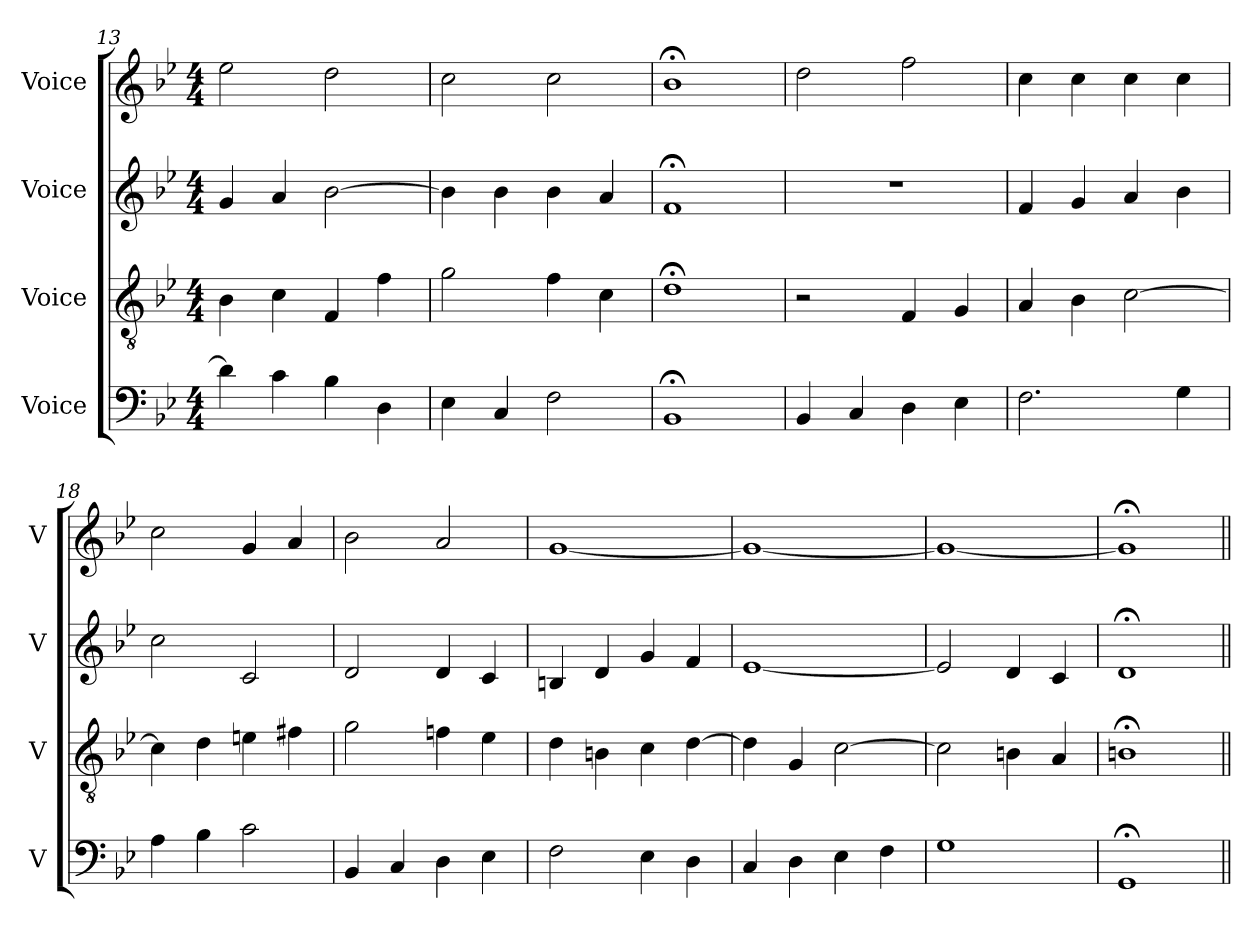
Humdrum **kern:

**kern	**kern	**kern	**kern
*part4	*part3	*part2	*part1
*staff4	*staff3	*staff2	*staff1
*I"Voice	*I"Voice	*I"Voice	*I"Voice
*I'V	*I'V	*I'V	*I'V
*clefF4	*clefGv2	*clefG2	*clefG2
*k[b-e-]	*k[b-e-]	*k[b-e-]	*k[b-e-]
*M4/4	*M4/4	*M4/4	*M4/4
=13	=13	=13	=13
4d]	4B-	4g	2ee-
4c	4c	4a	.
4B-	4F	[2b-	2dd
4D	4f	.	.
=14	=14	=14	=14
4E-	2g	4b-]	2cc
4C	.	4b-	.
2F	4f	4b-	2cc
.	4c	4a	.
=15	=15	=15	=15
1BB-;<	1d;<	1f;<	1b-;<
=16	=16	=16	=16
4BB-	2r	1r	2dd
4C	.	.	.
4D	4F	.	2ff
4E-	4G	.	.
=17	=17	=17	=17
2.F	4A	4f	4cc
.	4B-	4g	4cc
.	[2c	4a	4cc
4G	.	4b-	4cc
=18	=18	=18	=18
4A	4c]	2cc	2cc
4B-	4d	.	.
2c	4en	2c	4g
.	4f#X	.	4a
=19	=19	=19	=19
4BB-	2g	2d	2b-
4C	.	.	.
4D	4fn	4d	2a
4E-	4e-	4c	.
=20	=20	=20	=20
2F	4d	4Bn	[1g
.	4Bn	4d	.
4E-	4c	4g	.
4D	[4d	4f	.
=21	=21	=21	=21
4C	4d]	[1e-	1g_
4D	4G	.	.
4E-	[2c	.	.
4F	.	.	.
=22	=22	=22	=22
1G	2c]	2e-]	1g_
.	4Bn	4d	.
.	4A	4c	.
=23	=23	=23	=23
1GG;<	1Bn;<	1d;<	1g;<]
=||	=||	=||	=||
*-	*-	*-	*-
